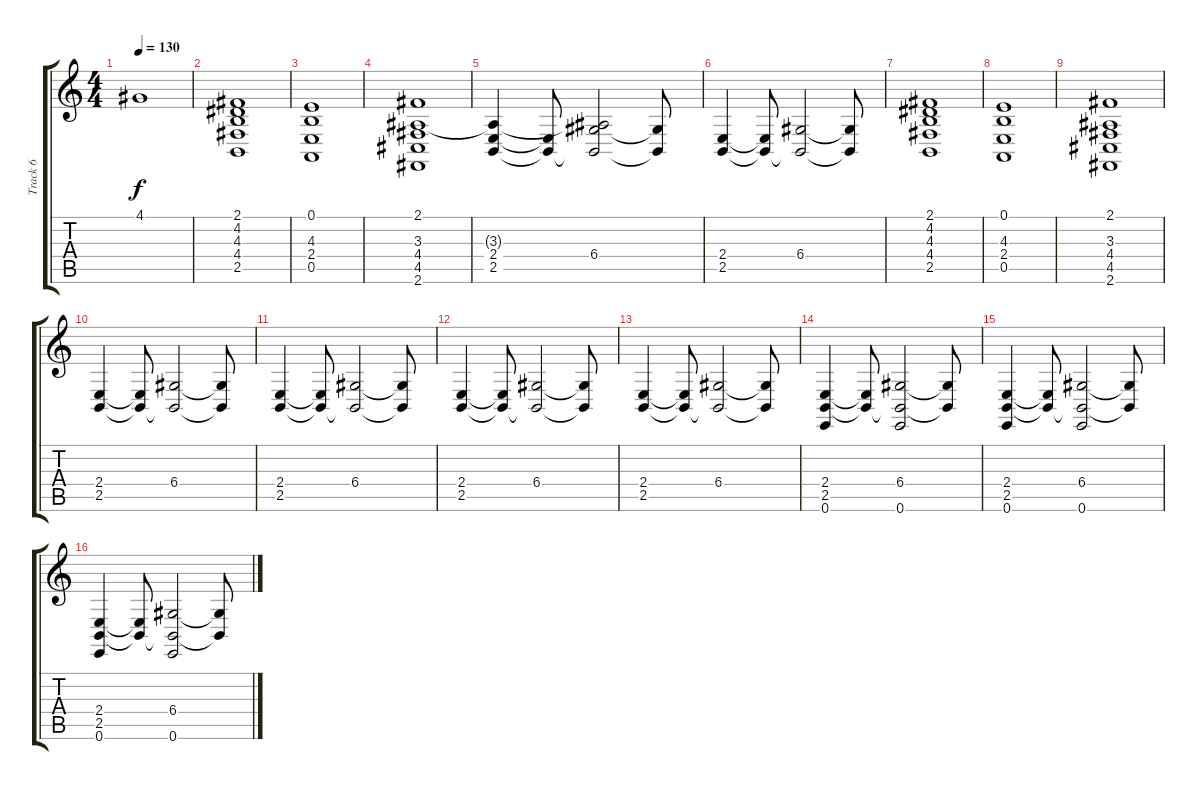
\track ("Track 6" "Track 6") {instrument stringensemble1}
\staff {score tabs}
\tuning (E4 B3 G3 D3 A2 E2) {hide}
\ts (4 4)
\tempo 130
\clef g2
\ks c
4.1{t}.1{dy f} |
(2.1 4.2 4.3 4.4 2.5).1 |
(0.1 4.3 2.4 0.5).1 |
(2.1 3.3 4.4 4.5 2.6).1 |
(3.3{t} 2.4 2.5).4 (2.4{t} 2.5{t}).8 (3.3{t} 6.4 2.5{t}).2 (6.4{t} 2.5{t}).8 |
(2.4 2.5).4 (2.4{t} 2.5{t}).8 (6.4 2.5{t}).2 (6.4{t} 2.5{t}).8 |
(2.1 4.2 4.3 4.4 2.5).1 |
(0.1 4.3 2.4 0.5).1 |
(2.1 3.3 4.4 4.5 2.6).1 |
(2.4 2.5).4 (2.4{t} 2.5{t}).8 (6.4 2.5{t}).2 (6.4{t} 2.5{t}).8 |
(2.4 2.5).4 (2.4{t} 2.5{t}).8 (6.4 2.5{t}).2 (6.4{t} 2.5{t}).8 |
(2.4 2.5).4 (2.4{t} 2.5{t}).8 (6.4 2.5{t}).2 (6.4{t} 2.5{t}).8 |
(2.4 2.5).4 (2.4{t} 2.5{t}).8 (6.4 2.5{t}).2 (6.4{t} 2.5{t}).8 |
(2.4 2.5 0.6).4 (2.4{t} 2.5{t}).8 (6.4 2.5{t} 0.6).2 (6.4{t} 2.5{t}).8 |
(2.4 2.5 0.6).4 (2.4{t} 2.5{t}).8 (6.4 2.5{t} 0.6).2 (6.4{t} 2.5{t}).8 |
(2.4 2.5 0.6).4 (2.4{t} 2.5{t}).8 (6.4 2.5{t} 0.6).2 (6.4{t} 2.5{t}).8
